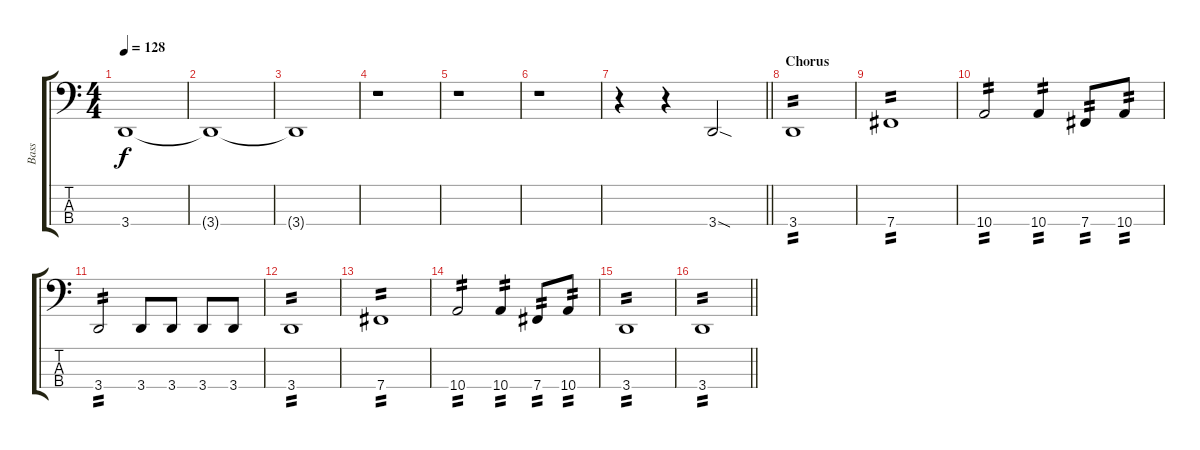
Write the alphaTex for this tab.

\track ("Bass" "Bass") {instrument electricbasspick}
\staff {score tabs}
\tuning (Gb2 B1 Gb1 B0) {hide}
\ts (4 4)
\tempo 128
\clef f4
\ks c
3.4{t}.1{dy f} |
3.4{t}.1 |
3.4{t}.1 |
r.1 |
r.1 |
r.1 |
\barLineRight lightlight
r.4 r.4 3.4{sod}.2 |
\section ("" "Chorus")
3.4.1{tp 2} |
7.4.1{tp 2} |
10.4.2{tp 2} 10.4.4{tp 2} 7.4.8{tp 2} 10.4.8{tp 2} |
3.4.2{tp 2} 3.4.8 3.4.8 3.4.8 3.4.8 |
3.4.1{tp 2} |
7.4.1{tp 2} |
10.4.2{tp 2} 10.4.4{tp 2} 7.4.8{tp 2} 10.4.8{tp 2} |
3.4.1{tp 2} |
\barLineRight lightlight
3.4.1{tp 2}
